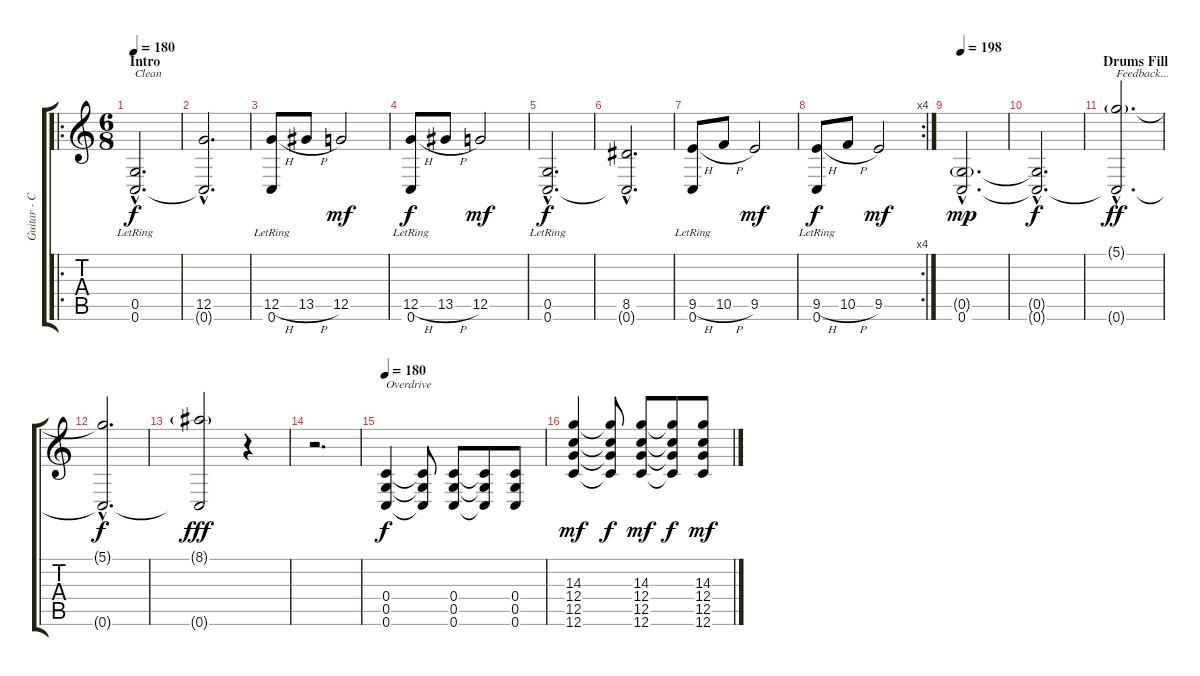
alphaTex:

\track ("Guitar - Chino Moreno" "Guitar - C") {instrument overdrivenguitar}
\staff {score tabs}
\tuning (D4 A3 F3 C3 G2 C2) {hide}
\ro
\ts (6 8)
\section ("" "Intro")
\tempo 180
\tempo 176
\tempo 180
\clef g2
\ks c
(0.5{hac} 0.6{hac lr}).2{d txt "Clean" dy f volume 10 instrument electricguitarjazz} |
(12.5{hac} 0.6{hac t}).2{d} |
(12.5{h} 0.6{lr}).8 13.5{h}.8 12.5.2{dy mf} |
(12.5{h} 0.6{lr}).8{dy f} 13.5{h}.8 12.5.2{dy mf} |
(0.5{hac} 0.6{hac lr}).2{d dy f} |
(8.5{hac} 0.6{hac t}).2{d} |
(9.5{h} 0.6{lr}).8 10.5{h}.8 9.5.2{dy mf} |
\rc 4
(9.5{h} 0.6{lr}).8{dy f} 10.5{h}.8 9.5.2{dy mf} |
\tempo 198
(0.5{g hac} 0.6{hac}).2{d dy mp} |
(0.5{hac t} 0.6{hac t}).2{d dy f} |
\section ("" "Drums Fill")
(5.1{g hac} 0.6{hac t}).2{d txt "Feedback..." dy ff instrument guitarharmonics} |
(5.1{hac t} 0.6{hac t}).2{d dy f} |
(8.1{g} 0.6{t}).2{dy fff} r.4 |
r.2{d} |
\tempo 180
(0.4 0.5 0.6).4{txt "Overdrive" dy f volume 13 instrument overdrivenguitar} (0.4{t} 0.5{t} 0.6{t}).8 (0.4 0.5 0.6).8 (0.4{t} 0.5{t} 0.6{t}).8 (0.4 0.5 0.6).8 |
(14.3 12.4 12.5 12.6).4{dy mf} (14.3{t} 12.4{t} 12.5{t} 12.6{t}).8{dy f} (14.3 12.4 12.5 12.6).8{dy mf} (14.3{t} 12.4{t} 12.5{t} 12.6{t}).8{dy f} (14.3{ss} 12.4{ss} 12.5{ss} 12.6{ss}).8{dy mf}
